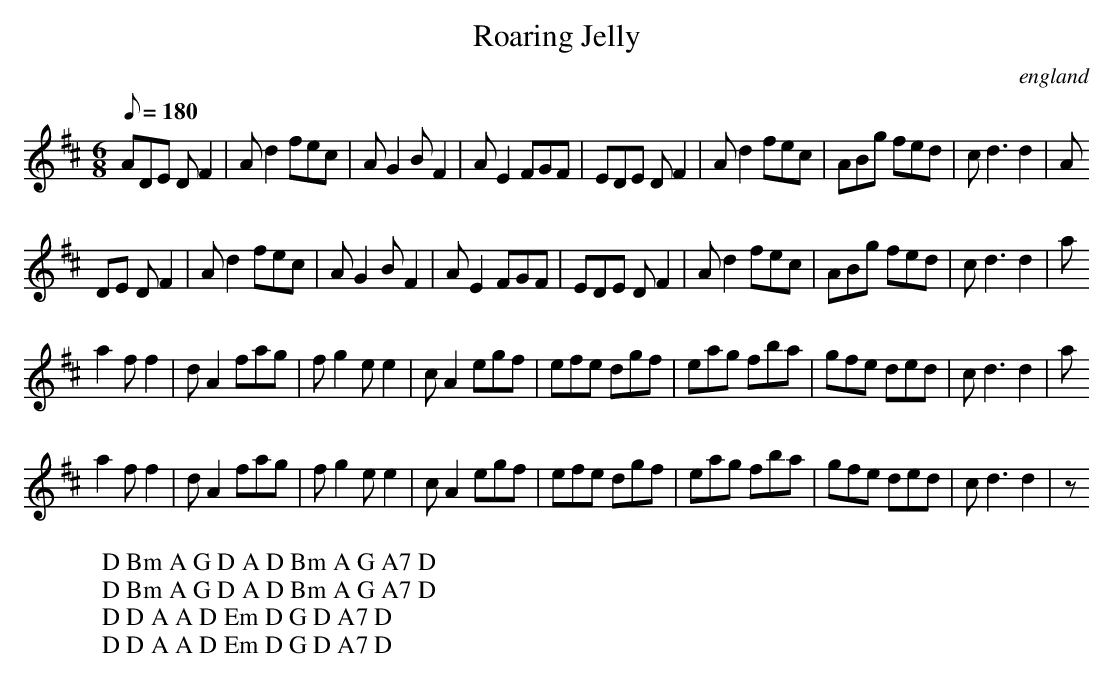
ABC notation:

X:1
T:Roaring Jelly
O:england
M:6/8
L:1/8
Q:180
K:D
ADE DF2|Ad2 fec|AG2 BF2|AE2 FGF|EDE DF2|Ad2 fec|ABg fed|cd3d2|A
W: D Bm A G D A D Bm A G A7 D
DE DF2|Ad2 fec|AG2 BF2|AE2 FGF|EDE DF2|Ad2 fec|ABg fed|cd3d2|a
W: D Bm A G D A D Bm A G A7 D
a2 ff2|dA2 fag|fg2 ee2|cA2 egf|efe dgf|eag fba|gfe ded|cd3d2|a
W: D D A A D Em D G D A7 D
a2 ff2|dA2 fag|fg2 ee2|cA2 egf|efe dgf|eag fba|gfe ded|cd3d2|z
W: D D A A D Em D G D A7 D
